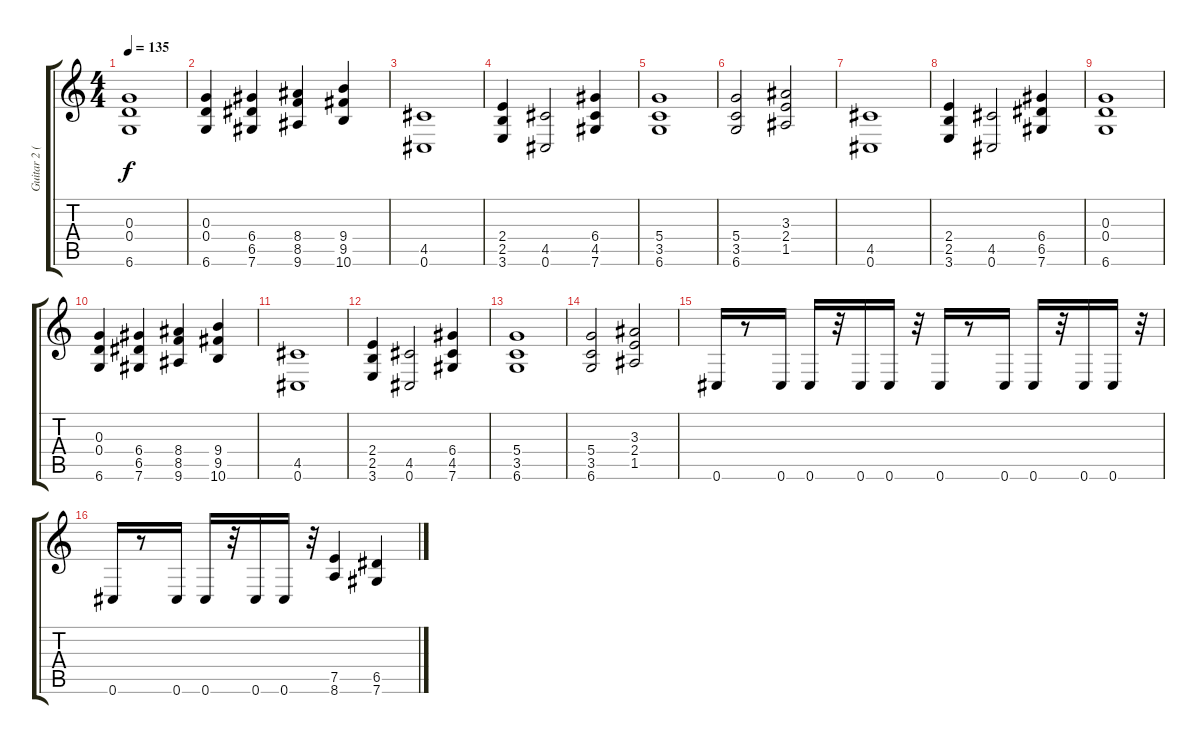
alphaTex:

\track ("Guitar 2 (Main)" "Guitar 2 (") {instrument distortionguitar}
\staff {score tabs}
\tuning (E4 B3 G3 D3 A2 Db2) {hide}
\ts (4 4)
\tempo 135
\clef g2
\ks c
(0.3 0.4 6.6).1{dy f} |
(0.3 0.4 6.6).4 (6.4 6.5 7.6).4 (8.4 8.5 9.6).4 (9.4 9.5 10.6).4 |
(4.5 0.6).1 |
(2.4 2.5 3.6).4 (4.5 0.6).2 (6.4 4.5 7.6).4 |
(5.4 3.5 6.6).1 |
(5.4 3.5 6.6).2 (3.3 2.4 1.5).2 |
(4.5 0.6).1 |
(2.4 2.5 3.6).4 (4.5 0.6).2 (6.4 6.5 7.6).4 |
(0.3 0.4 6.6).1 |
(0.3 0.4 6.6).4 (6.4 6.5 7.6).4 (8.4 8.5 9.6).4 (9.4 9.5 10.6).4 |
(4.5 0.6).1 |
(2.4 2.5 3.6).4 (4.5 0.6).2 (6.4 4.5 7.6).4 |
(5.4 3.5 6.6).1 |
(5.4 3.5 6.6).2 (3.3 2.4 1.5).2 |
0.6.16 r.8 0.6.16 0.6.16 r.32 0.6.16 0.6.16 r.32 0.6.16 r.8 0.6.16 0.6.16 r.32 0.6.16 0.6.16 r.32 |
0.6.16 r.8 0.6.16 0.6.16 r.32 0.6.16 0.6.16 r.32 (7.5 8.6).4 (6.5 7.6).4
